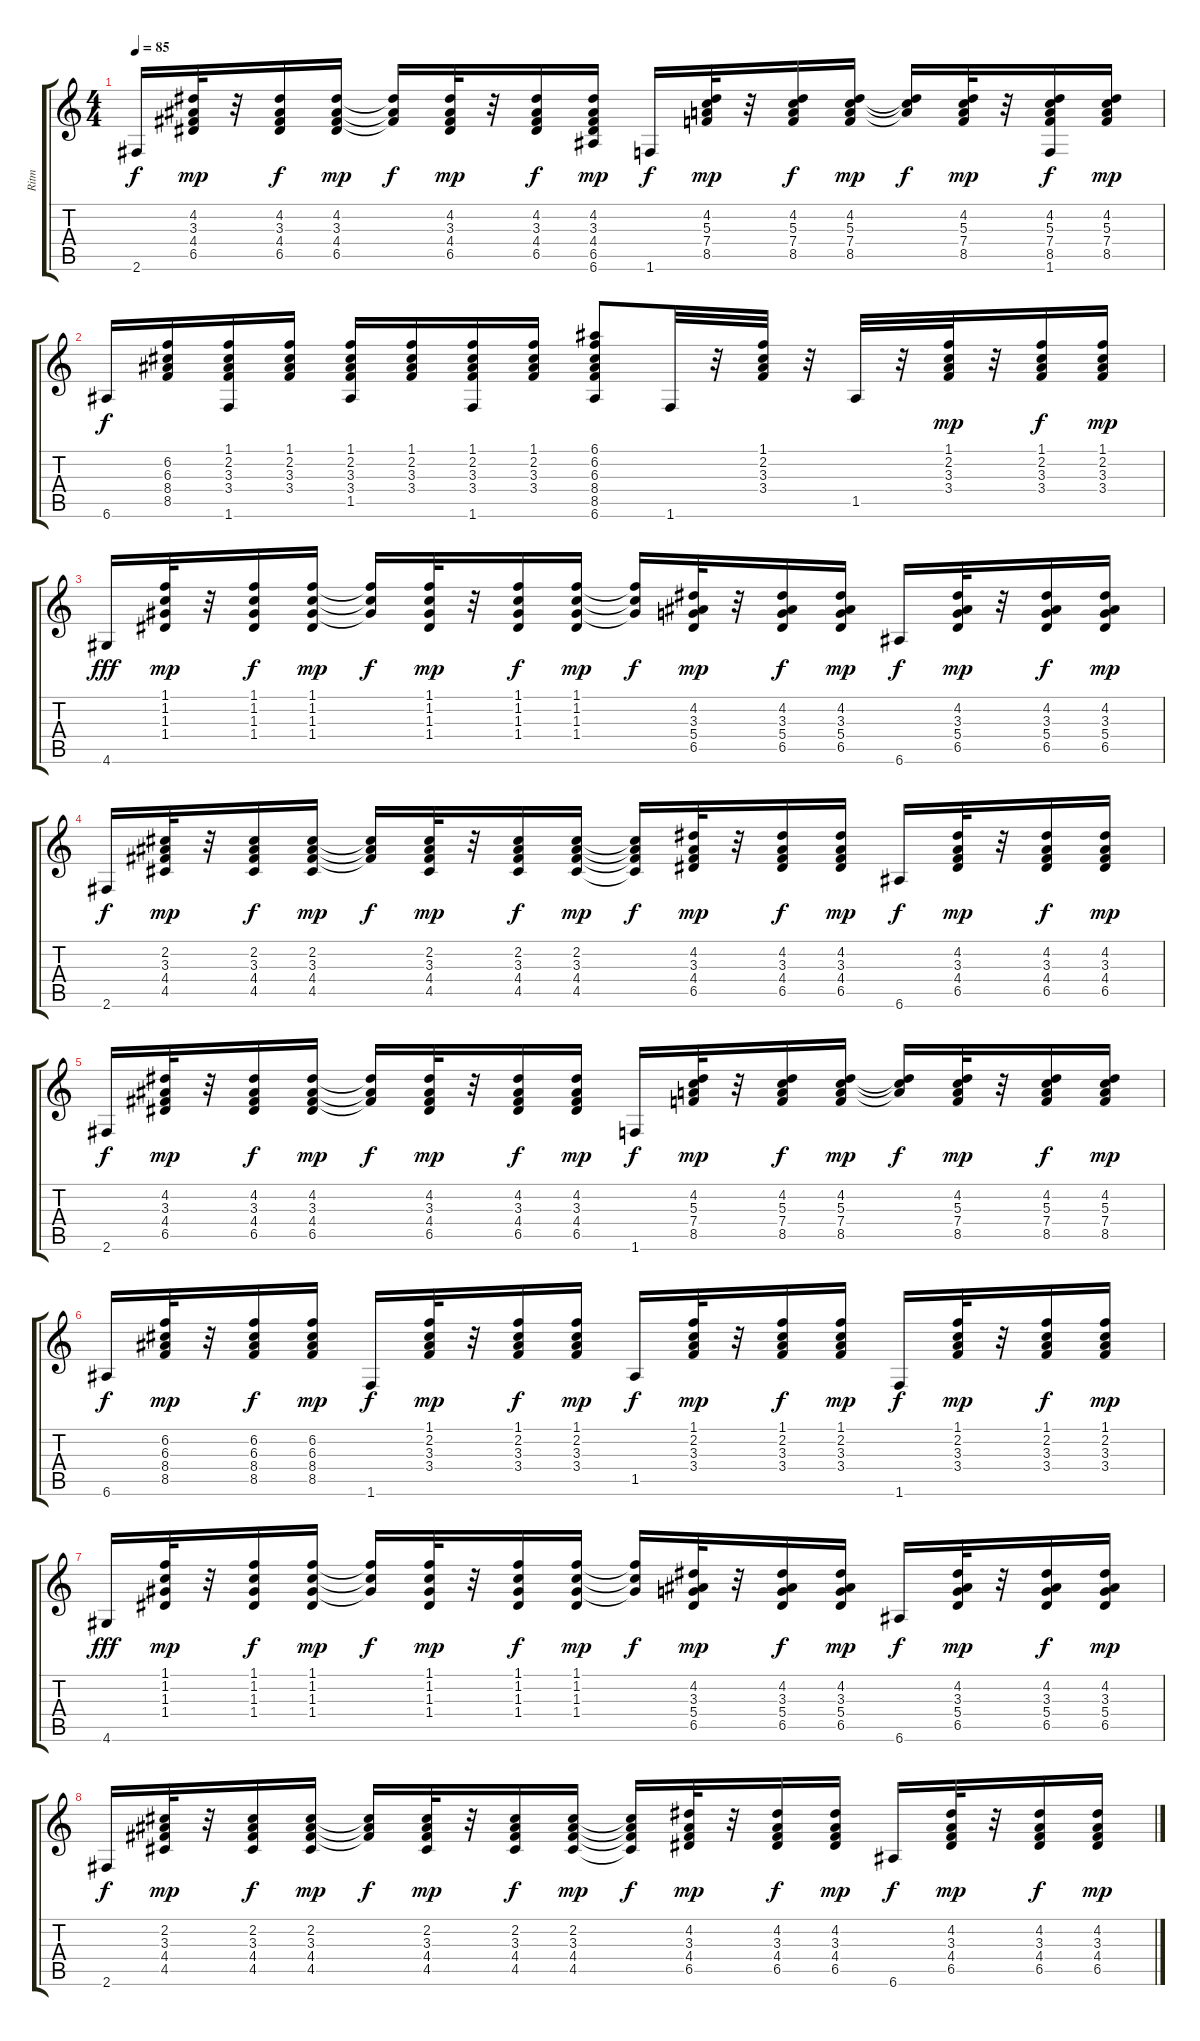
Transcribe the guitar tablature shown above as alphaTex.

\track ("Ritm" "Ritm") {instrument acousticguitarsteel}
\staff {score tabs}
\tuning (E4 B3 G3 D3 A2 E2) {hide}
\ts (4 4)
\tempo 85
\clef g2
\ks c
2.6.16{dy f} (4.2 3.3 4.4 6.5).32{dy mp} r.32 (4.2 3.3 4.4 6.5).16{dy f} (4.2 3.3 4.4 6.5).16{dy mp} (4.2{t} 3.3{t} 4.4{t}).16{dy f} (4.2 3.3 4.4 6.5).32{dy mp} r.32 (4.2 3.3 4.4 6.5).16{dy f} (4.2 3.3 4.4 6.5 6.6).16{dy mp} 1.6.16{dy f} (4.2 5.3 7.4 8.5).32{dy mp} r.32 (4.2 5.3 7.4 8.5).16{dy f} (4.2 5.3 7.4 8.5).16{dy mp} (4.2{t} 5.3{t} 7.4{t}).16{dy f} (4.2 5.3 7.4 8.5).32{dy mp} r.32 (4.2 5.3 7.4 8.5 1.6).16{dy f} (4.2 5.3 7.4 8.5).16{dy mp} |
6.6.16{dy f} (6.2 6.3 8.4 8.5).16 (1.1 2.2 3.3 3.4 1.6).16 (1.1 2.2 3.3 3.4).16 (1.1 2.2 3.3 3.4 1.5).16 (1.1 2.2 3.3 3.4).16 (1.1 2.2 3.3 3.4 1.6).16 (1.1 2.2 3.3 3.4).16 (6.1 6.2 6.3 8.4 8.5 6.6).8 1.6.32 r.32 (1.1 2.2 3.3 3.4).32 r.32 1.5.32 r.32 (1.1 2.2 3.3 3.4).32{dy mp} r.32 (1.1 2.2 3.3 3.4).16{dy f} (1.1 2.2 3.3 3.4).16{dy mp} |
4.6.16{dy fff} (1.1 1.2 1.3 1.4).32{dy mp} r.32 (1.1 1.2 1.3 1.4).16{dy f} (1.1 1.2 1.3 1.4).16{dy mp} (1.1{t} 1.2{t} 1.3{t}).16{dy f} (1.1 1.2 1.3 1.4).32{dy mp} r.32 (1.1 1.2 1.3 1.4).16{dy f} (1.1 1.2 1.3 1.4).16{dy mp} (1.1{t} 1.2{t} 1.3{t}).16{dy f} (4.2 3.3 5.4 6.5).32{dy mp} r.32 (4.2 3.3 5.4 6.5).16{dy f} (4.2 3.3 5.4 6.5).16{dy mp} 6.6.16{dy f} (4.2 3.3 5.4 6.5).32{dy mp} r.32 (4.2 3.3 5.4 6.5).16{dy f} (4.2 3.3 5.4 6.5).16{dy mp} |
2.6.16{dy f} (2.2 3.3 4.4 4.5).32{dy mp} r.32 (2.2 3.3 4.4 4.5).16{dy f} (2.2 3.3 4.4 4.5).16{dy mp} (2.2{t} 3.3{t} 4.4{t}).16{dy f} (2.2 3.3 4.4 4.5).32{dy mp} r.32 (2.2 3.3 4.4 4.5).16{dy f} (2.2 3.3 4.4 4.5).16{dy mp} (2.2{t} 3.3{t} 4.4{t} 4.5{t}).16{dy f} (4.2 3.3 4.4 6.5).32{dy mp} r.32 (4.2 3.3 4.4 6.5).16{dy f} (4.2 3.3 4.4 6.5).16{dy mp} 6.6.16{dy f} (4.2 3.3 4.4 6.5).32{dy mp} r.32 (4.2 3.3 4.4 6.5).16{dy f} (4.2 3.3 4.4 6.5).16{dy mp} |
2.6.16{dy f} (4.2 3.3 4.4 6.5).32{dy mp} r.32 (4.2 3.3 4.4 6.5).16{dy f} (4.2 3.3 4.4 6.5).16{dy mp} (4.2{t} 3.3{t} 4.4{t}).16{dy f} (4.2 3.3 4.4 6.5).32{dy mp} r.32 (4.2 3.3 4.4 6.5).16{dy f} (4.2 3.3 4.4 6.5).16{dy mp} 1.6.16{dy f} (4.2 5.3 7.4 8.5).32{dy mp} r.32 (4.2 5.3 7.4 8.5).16{dy f} (4.2 5.3 7.4 8.5).16{dy mp} (4.2{t} 5.3{t} 7.4{t}).16{dy f} (4.2 5.3 7.4 8.5).32{dy mp} r.32 (4.2 5.3 7.4 8.5).16{dy f} (4.2 5.3 7.4 8.5).16{dy mp} |
6.6.16{dy f} (6.2 6.3 8.4 8.5).32{dy mp} r.32 (6.2 6.3 8.4 8.5).16{dy f} (6.2 6.3 8.4 8.5).16{dy mp} 1.6.16{dy f} (1.1 2.2 3.3 3.4).32{dy mp} r.32 (1.1 2.2 3.3 3.4).16{dy f} (1.1 2.2 3.3 3.4).16{dy mp} 1.5.16{dy f} (1.1 2.2 3.3 3.4).32{dy mp} r.32 (1.1 2.2 3.3 3.4).16{dy f} (1.1 2.2 3.3 3.4).16{dy mp} 1.6.16{dy f} (1.1 2.2 3.3 3.4).32{dy mp} r.32 (1.1 2.2 3.3 3.4).16{dy f} (1.1 2.2 3.3 3.4).16{dy mp} |
4.6.16{dy fff} (1.1 1.2 1.3 1.4).32{dy mp} r.32 (1.1 1.2 1.3 1.4).16{dy f} (1.1 1.2 1.3 1.4).16{dy mp} (1.1{t} 1.2{t} 1.3{t}).16{dy f} (1.1 1.2 1.3 1.4).32{dy mp} r.32 (1.1 1.2 1.3 1.4).16{dy f} (1.1 1.2 1.3 1.4).16{dy mp} (1.1{t} 1.2{t} 1.3{t}).16{dy f} (4.2 3.3 5.4 6.5).32{dy mp} r.32 (4.2 3.3 5.4 6.5).16{dy f} (4.2 3.3 5.4 6.5).16{dy mp} 6.6.16{dy f} (4.2 3.3 5.4 6.5).32{dy mp} r.32 (4.2 3.3 5.4 6.5).16{dy f} (4.2 3.3 5.4 6.5).16{dy mp} |
2.6.16{dy f} (2.2 3.3 4.4 4.5).32{dy mp} r.32 (2.2 3.3 4.4 4.5).16{dy f} (2.2 3.3 4.4 4.5).16{dy mp} (2.2{t} 3.3{t} 4.4{t}).16{dy f} (2.2 3.3 4.4 4.5).32{dy mp} r.32 (2.2 3.3 4.4 4.5).16{dy f} (2.2 3.3 4.4 4.5).16{dy mp} (2.2{t} 3.3{t} 4.4{t} 4.5{t}).16{dy f} (4.2 3.3 4.4 6.5).32{dy mp} r.32 (4.2 3.3 4.4 6.5).16{dy f} (4.2 3.3 4.4 6.5).16{dy mp} 6.6.16{dy f} (4.2 3.3 4.4 6.5).32{dy mp} r.32 (4.2 3.3 4.4 6.5).16{dy f} (4.2 3.3 4.4 6.5).16{dy mp}
